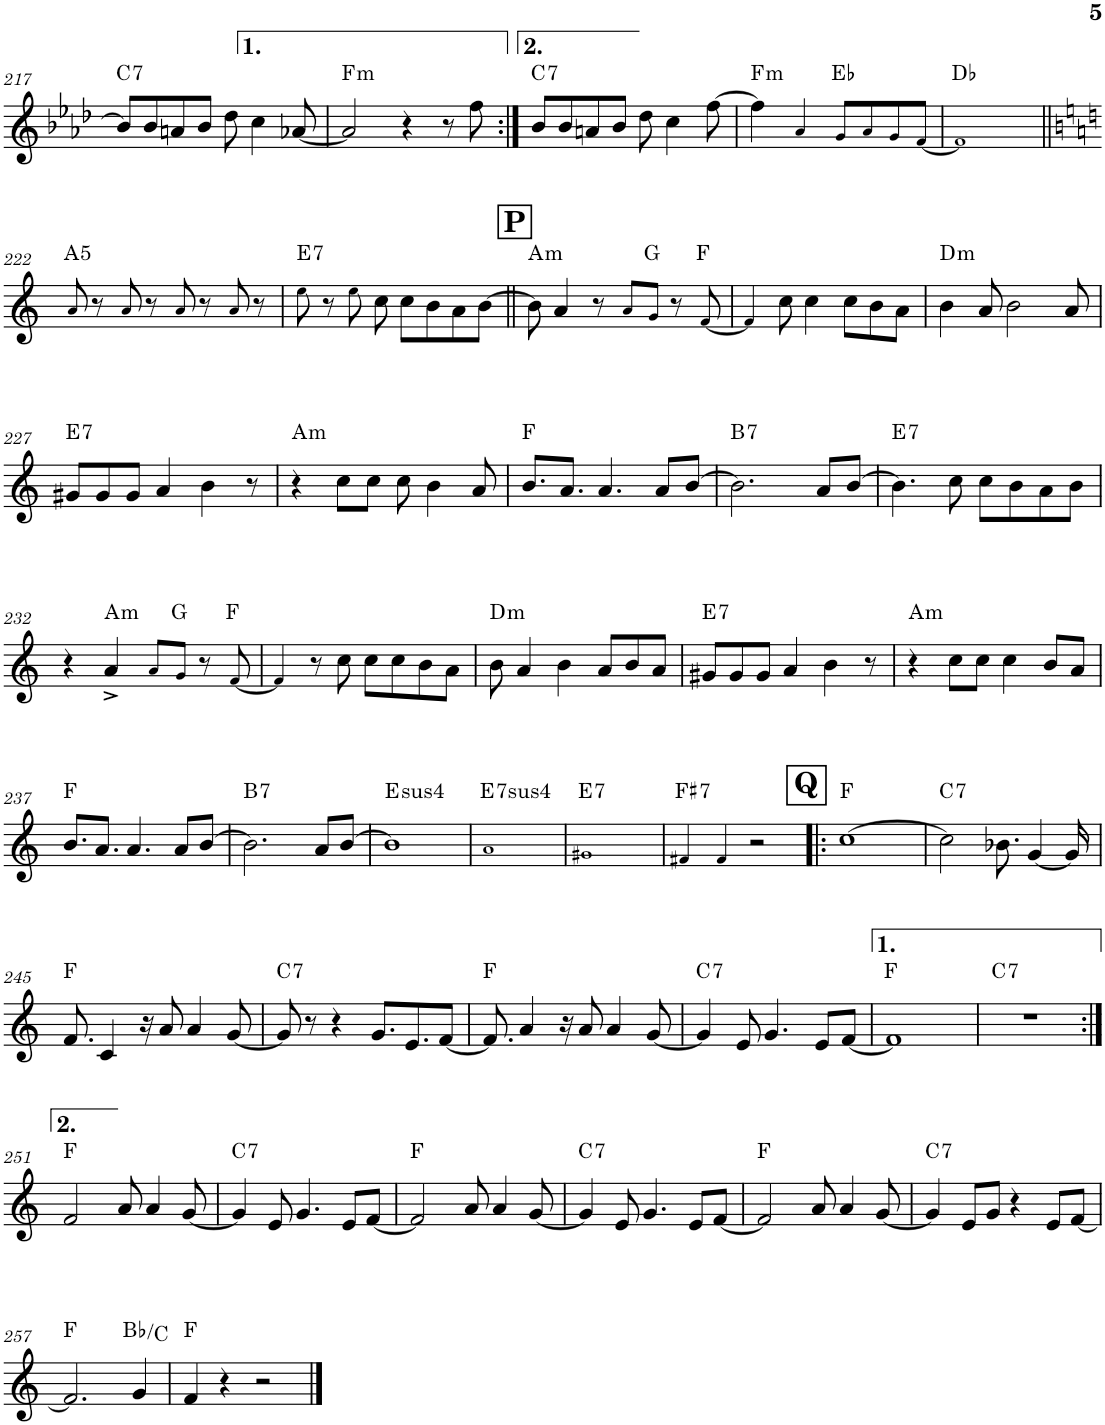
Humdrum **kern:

**kern	**harte
*part1	*part1
*staff1	*
*I"Flute	*
*I'Fl.	*
!!LO:PB:g=z
*clefG2	*
*k[b-e-a-d-]	*
*M4/4	*
=217	=217
!	!LO:H:kt=7
8b-/L]	C:7
8b-/	.
8an/	.
8b-/J	.
8dd-\	.
4cc\	.
[8a-X/	.
=218	=218
!	!LO:H:kt=m
2a-/]	F:min
4r	.
8r	.
8ff\	.
=219:|!	=219:|!
!	!LO:H:kt=7
8b-/L	C:7
8b-/	.
8an/	.
8b-/J	.
8dd-\	.
4cc\	.
[8ff\	.
=220	=220
!	!LO:H:kt=m
4ff\]	F:min
4a-!/	.
8g!/L	Eb:maj
8a-!/	.
8g!/	.
[8f!/J	.
=221	=221
1f!]	Db:maj
!!LO:LB:g=z
=222||	=222||
*k[]	*
!	!LO:H:kt=5
8a!/	A:(1,5)
8r	.
8a!/	.
8r	.
8a!/	.
8r	.
8a!/	.
8r	.
=223	=223
*k[]	*
!	!LO:H:kt=7
8ee!\	E:7
8r	.
8ee!\	.
8cc\	.
8cc\L	.
8b\	.
8a\	.
[8b\J	.
!!LO:REH:place=s1:a:B:cj:fs=14:t=P
=224||	=224||
*k[]	*
!	!LO:H:kt=m
8b\]	A:min
4a/	.
8r	.
8a!/L	.
8g!/J	G:maj
8r	.
[8f!/	F:maj
=225	=225
4f!/]	.
8cc\	.
4cc\	.
8cc\L	.
8b\	.
8a\J	.
=226	=226
!	!LO:H:kt=m
4b\	D:min
8a/	.
2b\	.
8a/	.
!!LO:LB:g=z
=227	=227
!	!LO:H:kt=7
8g#X/L	E:7
8g#/	.
8g#/J	.
4a/	.
4b\	.
8r	.
=228	=228
!	!LO:H:kt=m
4r	A:min
8cc\L	.
8cc\J	.
8cc\	.
4b\	.
8a/	.
=229	=229
8.b/L	F:maj
8.a/J	.
4.a/	.
8a/L	.
[8b/J	.
=230	=230
!	!LO:H:kt=7
2.b\]	B:7
8a/L	.
[8b/J	.
=231	=231
!	!LO:H:kt=7
4.b\]	E:7
8cc\	.
8cc\L	.
8b\	.
8a\	.
8b\J	.
!!LO:LB:g=z
=232	=232
4r	.
!	!LO:H:kt=m
4a^/	A:min
8a!/L	.
8g!/J	G:maj
8r	.
[8f!/	F:maj
=233	=233
4f!/]	.
8r	.
8cc\	.
8cc\L	.
8cc\	.
8b\	.
8a\J	.
=234	=234
!	!LO:H:kt=m
8b\	D:min
4a/	.
4b\	.
8a/L	.
8b/	.
8a/J	.
=235	=235
!	!LO:H:kt=7
8g#X/L	E:7
8g#/	.
8g#/J	.
4a/	.
4b\	.
8r	.
=236	=236
!	!LO:H:kt=m
4r	A:min
8cc\L	.
8cc\J	.
4cc\	.
8b/L	.
8a/J	.
!!LO:LB:g=z
=237	=237
8.b/L	F:maj
8.a/J	.
4.a/	.
8a/L	.
[8b/J	.
=238	=238
!	!LO:H:kt=7
2.b\]	B:7
8a/L	.
[8b/J	.
=239	=239
!	!LO:H:kt=4
1b]	E:sus4
=240	=240
!	!LO:H:kt=74
1a!	E:sus4(7)
=241	=241
!	!LO:H:kt=7
1g#X!	E:7
=242	=242
!	!LO:H:kt=7
4f#X!/	F#:7
4f#!/	.
2r	.
!!LO:REH:place=s1:a:B:cj:fs=14:t=Q
=243!|:	=243!|:
[1cc	F:maj
=244	=244
!	!LO:H:kt=7
2cc\]	C:7
8.b-X\	.
[4g/	.
16g/]	.
!!LO:LB:g=z
=245	=245
8.f/	F:maj
4c/	.
16r	.
8a/	.
4a/	.
[8g/	.
=246	=246
!	!LO:H:kt=7
8g/]	C:7
8r	.
4r	.
8.g/L	.
8.e/	.
[8f/J	.
=247	=247
8.f/]	F:maj
4a/	.
16r	.
8a/	.
4a/	.
[8g/	.
=248	=248
!	!LO:H:kt=7
4g/]	C:7
8e/	.
4.g/	.
8e/L	.
[8f/J	.
=249	=249
!	!LO:H:n=1:kt=N.C.
1f]	N F:maj
=250	=250
!	!LO:H:kt=7
1r	C:7
!!LO:LB:g=z
=251:|!	=251:|!
2f/	F:maj
8a/	.
4a/	.
[8g/	.
=252	=252
!	!LO:H:kt=7
4g/]	C:7
8e/	.
4.g/	.
8e/L	.
[8f/J	.
=253	=253
2f/]	F:maj
8a/	.
4a/	.
[8g/	.
=254	=254
!	!LO:H:kt=7
4g/]	C:7
8e/	.
4.g/	.
8e/L	.
[8f/J	.
=255	=255
2f/]	F:maj
8a/	.
4a/	.
[8g/	.
=256	=256
!	!LO:H:kt=7
4g/]	C:7
8e/L	.
8g/J	.
4r	.
8e/L	.
[8f/J	.
!!LO:LB:g=z
=257	=257
2.f/]	F:maj
4g/	Bb:maj/2
=258	=258
4f/	F:maj
4r	.
2r	.
==	==
*-	*-
